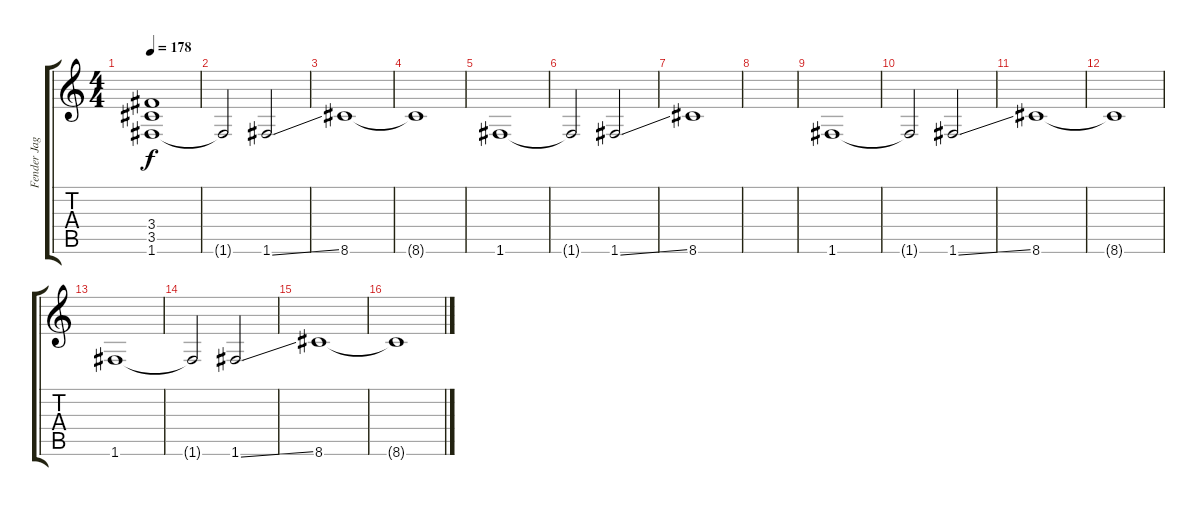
\track ("Fender Jaguar 1" "Fender Jag") {instrument overdrivenguitar}
\staff {score tabs}
\tuning (C4 C4 Ab3 Eb3 Bb2 F2) {hide}
\ts (4 4)
\tempo 178
\clef g2
\ks c
(3.4 3.5 1.6).1{dy f} |
1.6{t}.2 1.6{ss}.2 |
8.6.1 |
8.6{t}.1 |
1.6.1 |
1.6{t}.2 1.6{ss}.2 |
8.6.1 |
|
1.6.1 |
1.6{t}.2 1.6{ss}.2 |
8.6.1 |
8.6{t}.1 |
1.6.1 |
1.6{t}.2 1.6{ss}.2 |
8.6.1 |
8.6{t}.1
